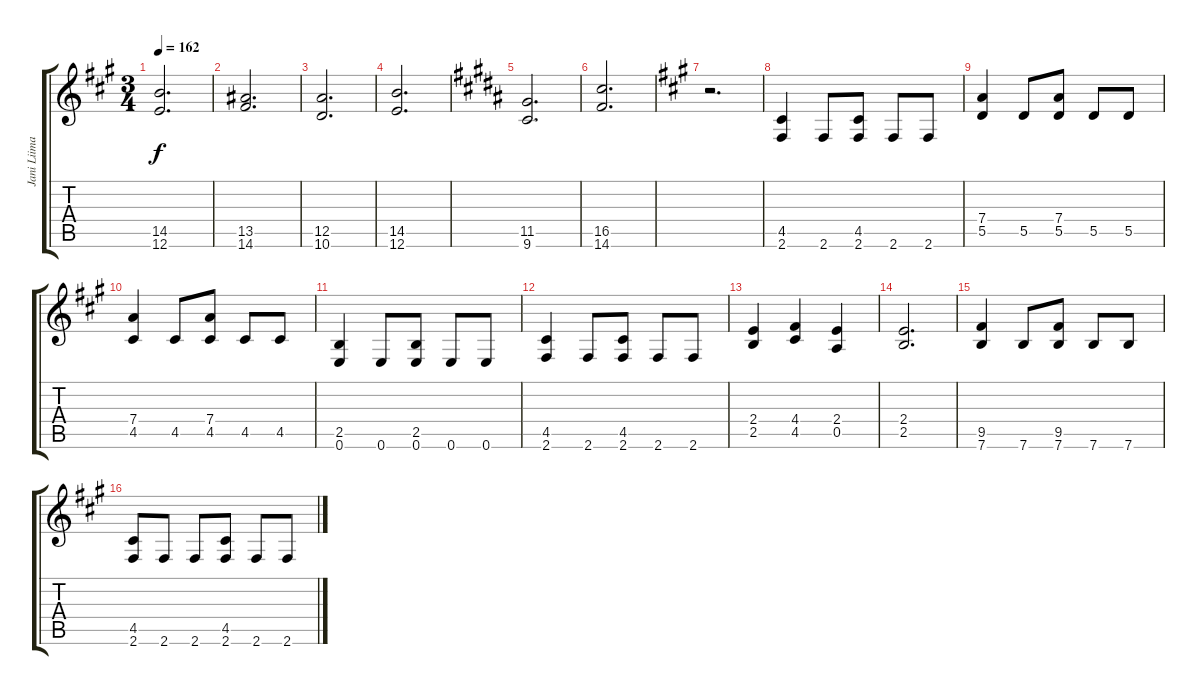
\track ("Jani Liimatainen (Rhythm)" "Jani Liima") {instrument overdrivenguitar}
\staff {score tabs}
\tuning (E4 B3 G3 D3 A2 E2) {hide}
\ts (3 4)
\tempo 162
\clef g2
\ks a
(14.5 12.6).2{d dy f} |
(13.5 14.6).2{d} |
(12.5 10.6).2{d} |
(14.5 12.6).2{d} |
\ks b
(11.5 9.6).2{d} |
(16.5 14.6).2{d} |
\ks a
r.2{d} |
(4.5 2.6).4 2.6.8 (4.5 2.6).8 2.6.8 2.6.8 |
(7.4 5.5).4 5.5.8 (7.4 5.5).8 5.5.8 5.5.8 |
(7.4 4.5).4 4.5.8 (7.4 4.5).8 4.5.8 4.5.8 |
(2.5 0.6).4 0.6.8 (2.5 0.6).8 0.6.8 0.6.8 |
(4.5 2.6).4 2.6.8 (4.5 2.6).8 2.6.8 2.6.8 |
(2.4 2.5).4 (4.4 4.5).4 (2.4 0.5).4 |
(2.4 2.5).2{d} |
(9.5 7.6).4 7.6.8 (9.5 7.6).8 7.6.8 7.6.8 |
(4.5 2.6).8 2.6.8 2.6.8 (4.5 2.6).8 2.6.8 2.6.8
